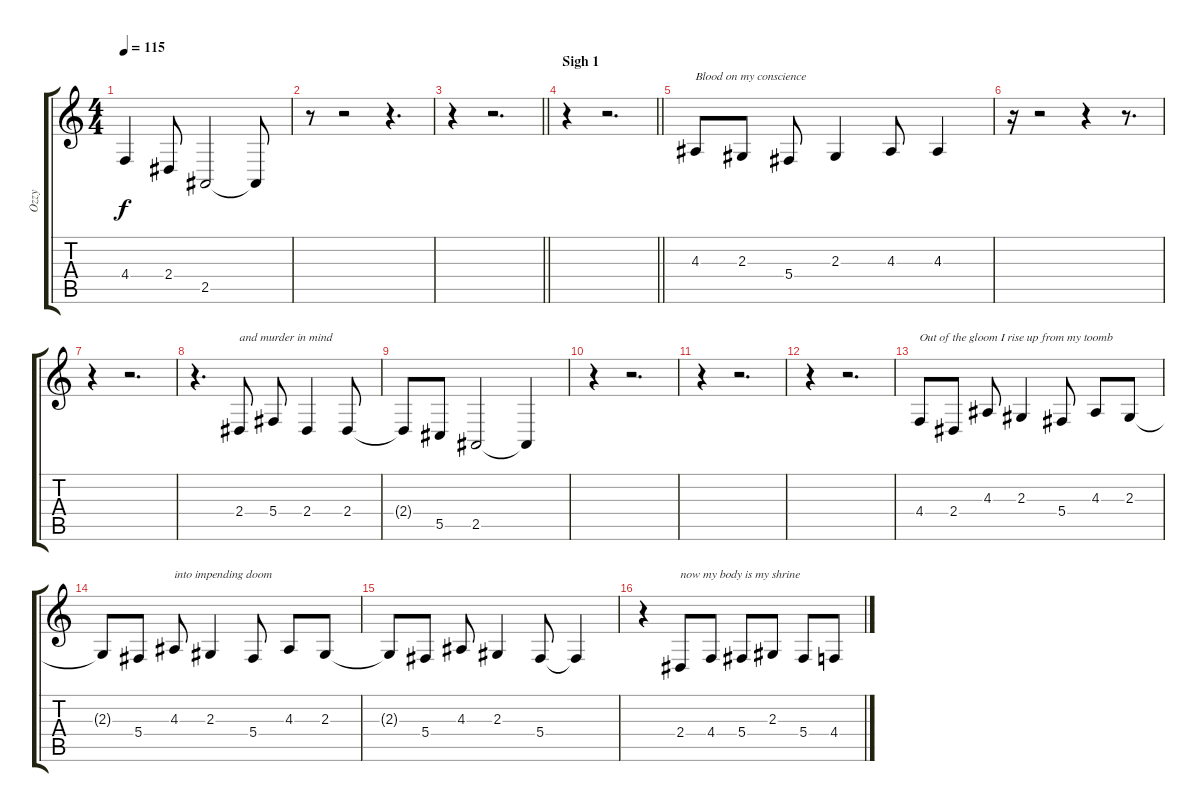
\track ("Ozzy" "Ozzy") {instrument harmonica}
\staff {score tabs}
\tuning (Eb4 Bb3 Gb3 Db3 Ab2 Eb2) {hide}
\ts (4 4)
\tempo 115
\clef g2
\ks c
4.4.4{dy f} 2.4.8 2.5.2 2.5{t}.8 |
r.8 r.2 r.4{d} |
\barLineRight lightlight
r.4 r.2{d} |
\section ("" "Sigh 1")
\barLineRight lightlight
r.4 r.2{d} |
4.3.8{txt "Blood on my conscience"} 2.3.8 5.4.8 2.3.4 4.3.8 4.3.4 |
r.16 r.2 r.4 r.8{d} |
r.4 r.2{d} |
r.4{d} 2.4.8{txt "and murder in mind"} 5.4.8 2.4.4 2.4.8 |
2.4{t}.8 5.5.8 2.5.2 2.5{t}.4 |
r.4 r.2{d} |
r.4 r.2{d} |
r.4 r.2{d} |
4.4.8{txt "Out of the gloom I rise up from my toomb "} 2.4.8 4.3.8 2.3.4 5.4.8 4.3.8 2.3.8 |
2.3{t}.8 5.4.8 4.3.8{txt "into impending doom"} 2.3.4 5.4.8 4.3.8 2.3.8 |
2.3{t}.8 5.4.8 4.3.8 2.3.4 5.4.8 5.4{t}.4 |
r.4 2.4.8{txt "now my body is my shrine"} 4.4.8 5.4.8 2.3.8 5.4.8 4.4.8
